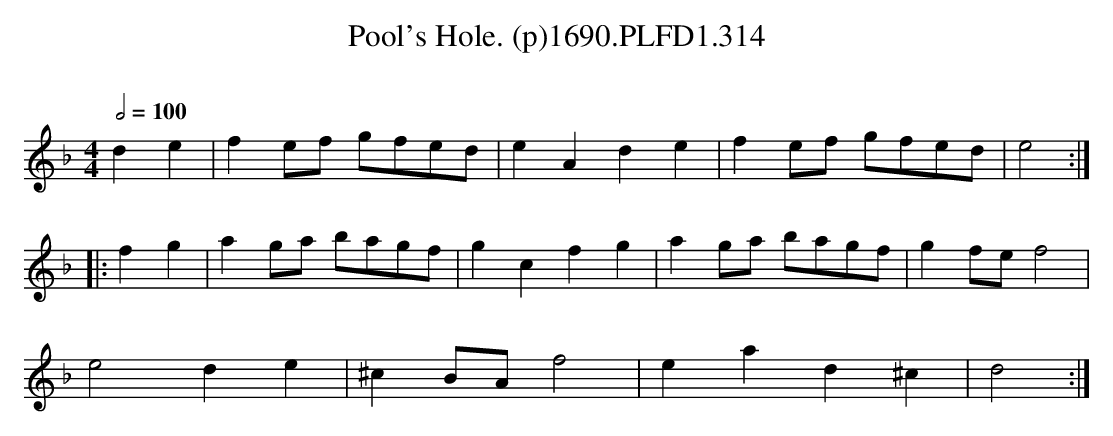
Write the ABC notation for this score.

X:1
T:Pool's Hole. (p)1690.PLFD1.314
M:4/4
L:1/8
Q:1/2=100
O:
K:Dm
d2e2|f2 ef gfed|e2 A2 d2 e2|f2 ef gfed| e4:|
|: f2 g2|a2ga bagf|g2 c2 f2 g2|a2 ga bagf| g2 fe f4|
e4 d2 e2|^c2 BA f4|e2 a2 d2 ^c2| d4:|
